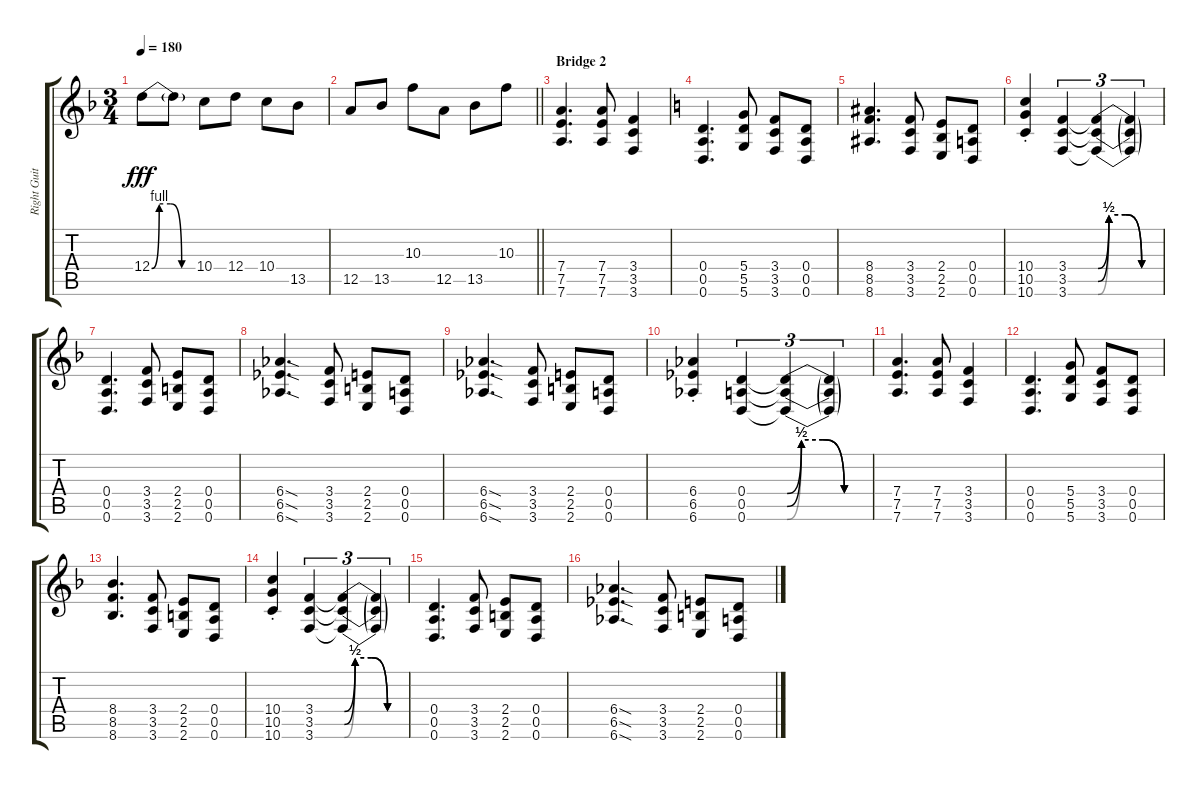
\track ("Right Guitar" "Right Guit") {instrument distortionguitar}
\staff {score tabs}
\tuning (E4 B3 G3 D3 A2 D2) {hide}
\ts (3 4)
\tempo 180
\clef g2
\ks f
12.4{be (custom 0 0 10 4 25 4 40 0 60 0)}.8{dy fff} 12.4{t}.8 10.4.8 12.4.8 10.4.8 13.5.8 |
\barLineRight lightlight
12.5.8 13.5.8 10.3.8 12.5.8 13.5.8 10.3.8 |
\section ("" "Bridge 2")
(7.4 7.5 7.6).4{d} (7.4 7.5 7.6).8 (3.4 3.5 3.6).4 |
\ks c
(0.4 0.5 0.6).4{d} (5.4 5.5 5.6).8 (3.4 3.5 3.6).8 (0.4 0.5 0.6).8 |
(8.4 8.5 8.6).4{d} (3.4 3.5 3.6).8 (2.4 2.5 2.6).8 (0.4 0.5 0.6).8 |
(10.4{st} 10.5{st} 10.6{st}).4 (3.4 3.5 3.6).4{tu (3 2)} (3.4{be (custom 0 0 10 2 25 2 40 0 60 0) t} 3.5{be (custom 0 0 10 2 25 2 40 0 60 0) t} 3.6{be (custom 0 0 10 2 25 2 40 0 60 0) t}).4{tu (3 2)} (3.4{t} 3.5{t} 3.6{t}).4{tu (3 2)} |
\ks f
(0.4 0.5 0.6).4{d} (3.4 3.5 3.6).8 (2.4 2.5 2.6).8 (0.4 0.5 0.6).8 |
(6.4{sod} 6.5{sod} 6.6{sod}).4{d} (3.4 3.5 3.6).8 (2.4 2.5 2.6).8 (0.4 0.5 0.6).8 |
(6.4{sod} 6.5{sod} 6.6{sod}).4{d} (3.4 3.5 3.6).8 (2.4 2.5 2.6).8 (0.4 0.5 0.6).8 |
(6.4{st} 6.5{st} 6.6{st}).4 (0.4 0.5 0.6).4{tu (3 2)} (0.4{be (custom 0 0 10 2 25 2 40 0 60 0) t} 0.5{be (custom 0 0 10 2 25 2 40 0 60 0) t} 0.6{be (custom 0 0 10 2 25 2 40 0 60 0) t}).4{tu (3 2)} (0.4{t} 0.5{t} 0.6{t}).4{tu (3 2)} |
(7.4 7.5 7.6).4{d} (7.4 7.5 7.6).8 (3.4 3.5 3.6).4 |
(0.4 0.5 0.6).4{d} (5.4 5.5 5.6).8 (3.4 3.5 3.6).8 (0.4 0.5 0.6).8 |
(8.4 8.5 8.6).4{d} (3.4 3.5 3.6).8 (2.4 2.5 2.6).8 (0.4 0.5 0.6).8 |
(10.4{st} 10.5{st} 10.6{st}).4 (3.4 3.5 3.6).4{tu (3 2)} (3.4{be (custom 0 0 10 2 25 2 40 0 60 0) t} 3.5{be (custom 0 0 10 2 25 2 40 0 60 0) t} 3.6{be (custom 0 0 10 2 25 2 40 0 60 0) t}).4{tu (3 2)} (3.4{t} 3.5{t} 3.6{t}).4{tu (3 2)} |
(0.4 0.5 0.6).4{d} (3.4 3.5 3.6).8 (2.4 2.5 2.6).8 (0.4 0.5 0.6).8 |
(6.4{sod} 6.5{sod} 6.6{sod}).4{d} (3.4 3.5 3.6).8 (2.4 2.5 2.6).8 (0.4 0.5 0.6).8
